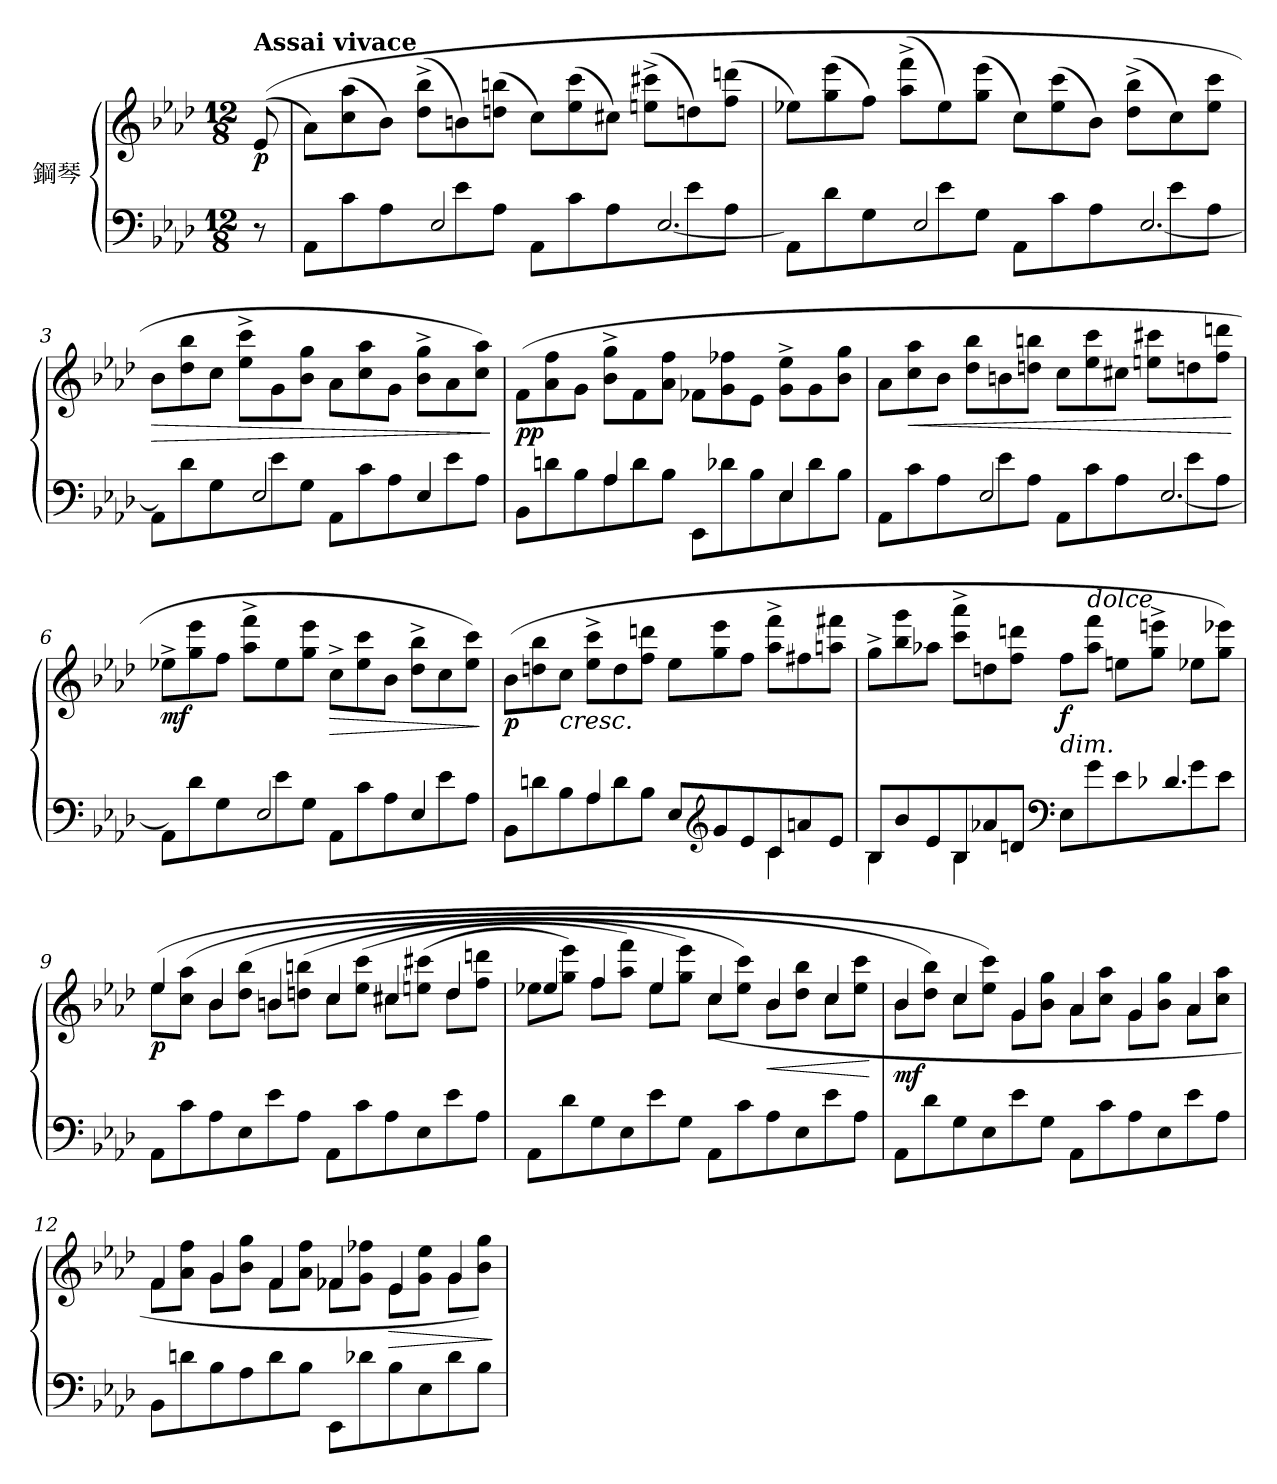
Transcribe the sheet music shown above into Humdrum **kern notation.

**kern	**kern	**dynam
*part1	*part1	*part1
*staff2	*staff1	*staff1/2
*I"鋼琴	*	*
*clefF4	*clefG2	*
*k[b-e-a-d-]	*k[b-e-a-d-]	*
*M12/8	*M12/8	*
*MM60	*MM60	*
=	=	=
!	!LO:TX:a:B:t=Assai vivace	!
!	!	!LO:DY:b
8r	(>(>8e-/	p
=1	=1	=1
*	*MM268	*
*^	*	*
8AA-\L	4.ryy	8a-\L)	.
8c\	.	(>8cc\ 8aa-\	.
8A-\	.	8b-\J)	.
8E-\yy	2E-/	(>8dd-\^ 8bb-\^L	.
8e-\	.	8bn\)	.
8A-\J	.	(>8ddn\ 8bbn\J	.
8AA-\L	.	8cc\L)	.
8c\	4ryy	(>8ee-\ 8ccc\	.
8A-\	.	8cc#X\J)	.
!	!LO:N:head=open	!	!
8E-\yy	[4.E-/	(>8een\^ 8ccc#X\^L	.
8e-\	.	8ddn\)	.
8A-\J	.	(>8ff\ 8dddn\J	.
=2	=2	=2	=2
8AA-\L	4E-/yy]	8ee-X\L)	.
8d-\	.	(>8gg\ 8eee-\	.
8G\	8ryy	8ff\J)	.
8E-\yy	2E-/	(>8aa-\^ 8fff\^L	.
8e-\	.	8ee-\)	.
8G\J	.	(>8gg\ 8eee-\J	.
8AA-\L	.	8cc\L)	.
8c\	4ryy	(>8ee-\ 8ccc\	.
8A-\	.	8b-\J)	.
!	!LO:N:head=open	!	!
8E-\yy	[4.E-/	(>8dd-\^ 8bb-\^L	.
8e-\	.	8cc\)	.
8A-\J	.	8ee-\ 8ccc\J	.
=3	=3	=3	=3
!	!	!	!LO:HP:b
8AA-\L	4E-/yy]	8b-\L	>
8d-\	.	8dd-\ 8bb-\	.
8G\	8ryy	8cc\J	.
8E-\yy	2E-/	8ee-\^ 8ccc\^L	.
8e-\	.	8g\	.
8G\J	.	8b-\ 8gg\J	.
8AA-\L	.	8a-\L	.
8c\	4ryy	8cc\ 8aa-\	.
8A-\	.	8g\J	.
8E-\yy	4E-/	8b-\^ 8gg\^L	.
8e-\	.	8a-\	.
8A-\J	8ryy	8cc\ 8aa-\J)	.
*v	*v	*	*
.	.	]
!!LO:LB:g=z
=4	=4	=4
*^	*	*
!	!	!	!LO:DY:b
8BB-\L	4.ryy	(>8f\L	pp
8dn\	.	8a-\ 8ff\	.
8B-\	.	8g\J	.
8A-\	4A-/	8b-\^ 8gg\^L	.
8d\	.	8f\	.
8B-\J	2ryy	8a-\ 8ff\J	.
8EE-\L	.	8f-X\L	.
8d-X\	.	8g\ 8ff-X\	.
8B-\	.	8e-\J	.
8E-\	4E-/	8g\^ 8ee-\^L	.
8d-\	.	8g\	.
8B-\J	8ryy	8b-\ 8gg\J	.
=5	=5	=5	=5
8AA-\L	4.ryy	8a-\L	.
!	!	!	!LO:HP:b
8c\	.	8cc\ 8aa-\	<
8A-\	.	8b-\J	.
8E-\yy	2E-/	8dd-\ 8bb-\L	.
8e-\	.	8bn\	.
8A-\J	.	8ddn\ 8bbn\J	.
8AA-\L	.	8cc\L	.
8c\	4ryy	8ee-\ 8ccc\	.
8A-\	.	8cc#X\J	.
!	!LO:N:head=open	!	!
8E-\yy	[4.E-/	8een\ 8ccc#X\L	.
8e-\	.	8ddn\	.
8A-\J	.	8ff\ 8dddn\J	.
*v	*v	*	*
.	.	[
=6	=6	=6
*^	*	*
!	!	!	!LO:DY:b
8AA-\L	4E-/yy]	8ee-X^\L	mf
8d-\	.	8gg\ 8eee-\	.
8G\	8ryy	8ff\J	.
8E-\yy	2E-/	8aa-\^ 8fff\^L	.
8e-\	.	8ee-\	.
8G\J	.	8gg\ 8eee-\J	.
!	!	!	!LO:HP:b
8AA-\L	.	8cc^\L	>
8c\	4ryy	8ee-\ 8ccc\	.
8A-\	.	8b-\J	.
8E-\yy	4E-/	8dd-\^ 8bb-\^L	.
8e-\	.	8cc\	.
8A-\J	8ryy	8ee-\ 8ccc\J)	.
*v	*v	*	*
.	.	]
!!LO:LB:g=z
=7	=7	=7
*^	*	*
!	!	!	!LO:DY:b
8BB-\L	4.ryy	(>8b-\L	p
8dn\	.	8ddn\ 8bb-\	.
!	!	!LO:TX:b:i:t=cresc.	!
8B-\	.	8cc\J	.
8A-\	4A-/	8ee-\^ 8ccc\^L	.
8d\	.	8dd\	.
8B-\J	2ryy	8ff\ 8dddn\J	.
8E-/L	.	8ee-\L	.
*clefG2	*	*	*
8g/	.	8gg\ 8eee-\	.
8e-/	.	8ff\J	.
8c/	4c\	8aa-\^ 8fff\^L	.
8an/	.	8ff#X\	.
8e-/J	8ryy	8aan\ 8fff#X\J	.
=8	=8	=8	=8
8B-/L	4B-\	8gg^\L	.
8b-/	.	8bb-\ 8ggg\	.
*	*	*MM258	*
8e-/	8ryy	8aa-X\J	.
8B-/	4B-\	8ccc\^ 8aaa-\^L	.
*	*	*MM248	*
8a-X/	.	8ddn\	.
8dn/J	2ryy	8ff\ 8dddn\J	.
*clefF4	*	*	*
*	*	*MM238	*
!	!	!LO:TX:b:i:t=dim.	!
!	!	!	!LO:DY:b
8E-\L	.	8ff\L	f
!	!	!LO:TX:a:i:t=dolce	!
8g\	.	8aa-\ 8fff\J	.
*	*	*MM228	*
8e-\	.	8een\L	.
8d-X\yy	4.d-/	8gg\^ 8eeen\^J	.
*	*	*MM218	*
8g\	.	8ee-X\L	.
8e-\J	.	8gg\ 8eee-X\J)	.
*v	*v	*	*
=9	=9	=9
*	*MM268	*
*	*^	*
!	!	!	!LO:DY:b
8AA-\L	(>8ee-\L	4ee-/	p
8c\	(8cc\ 8aa-\J	.	.
8A-\	8b-\L	(>4b-/	.
8E-\	(8dd-\ 8bb-\J	.	.
8e-\	8bn\L	(>4b/	.
8A-\J	(8ddn\ 8bbn\J	.	.
8AA-\L	8cc\L	(>4cc/	.
8c\	(8ee-\ 8ccc\J	.	.
8A-\	8cc#X\L	(>4cc#/	.
8E-\	(8een\ 8ccc#X\J	.	.
8e-\	8dd\L	4dd/	.
8A-\J	8ff\ 8dddn\J	.	.
!!LO:LB:g=z	!!
=10	=10	=10	=10
8AA-\L	8ee-X\L	4ee-/	.
8d-\	8gg\ 8eee-\J)	.	.
8G\	8ff\L	4ff/	.
8E-\	8aa-\ 8fff\J)	.	.
8e-\	8ee-\L	(>4ee-/	.
8G\J	8gg\ 8eee-\J)	.	.
8AA-\L	8cc\L	(>4cc/	.
8c\	8ee-\ 8ccc\J)	.	.
!	!	!	!LO:HP:b
8A-\	8b-\L	4b-/	<
8E-\	8dd-\ 8bb-\J	.	.
8e-\	8cc\L	4cc/	.
8A-\J	8ee-\ 8ccc\J	.	.
*	*v	*v	*
.	.	[
=11	=11	=11
*	*^	*
!	!	!	!LO:DY:b
8AA-\L	8b-\L	4b-/	mf
8d-\	8dd-\ 8bb-\J)	.	.
8G\	8cc\L	4cc/	.
8E-\	8ee-\ 8ccc\J)	.	.
8e-\	8g\L	4g/	.
8G\J	8b-\ 8gg\J	.	.
8AA-\L	8a-\L	4a-/	.
8c\	8cc\ 8aa-\J	.	.
8A-\	8g\L	4g/	.
8E-\	8b-\ 8gg\J	.	.
8e-\	8a-\L	4a-/	.
8A-\J	8cc\ 8aa-\J	.	.
=12	=12	=12	=12
8BB-\L	8f\L	4f/	.
8dn\	8a-\ 8ff\J	.	.
8B-\	8g\L	4g/	.
8A-\	8b-\ 8gg\J	.	.
8d\	8f\L	4f/	.
8B-\J	8a-\ 8ff\J	.	.
8EE-\L	8f-X\L	4f-/	.
8d-X\	8g\ 8ff-X\J	.	.
!	!	!	!LO:HP:b
8B-\	8e-\L	4e-/	>
8E-\	8g\ 8ee-\J	.	.
8d-\	8g\L	4g/	.
8B-\J	(8b-\ 8gg\J)	.	.
*	*v	*v	*
.	.	]
=	=	=
*-	*-	*-
